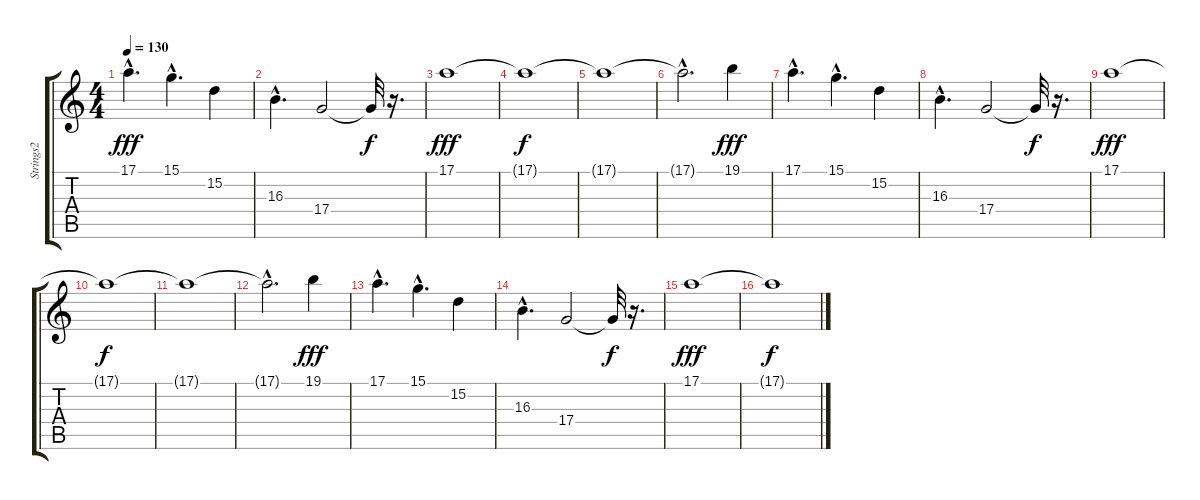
\track ("Strings2            " "Strings2  ") {instrument synthstrings1}
\staff {score tabs}
\tuning (E4 B3 G3 D3 A2 E2) {hide}
\ts (4 4)
\tempo 130
\clef g2
\ks c
17.1{hac}.4{d dy fff} 15.1{hac}.4{d} 15.2.4 |
16.3{hac}.4{d} 17.4.2 17.4{t}.32{dy f} r.16{d} |
17.1.1{dy fff instrument synthstrings1} |
17.1{t}.1{dy f} |
17.1{t}.1 |
17.1{hac t}.2{d} 19.1.4{dy fff} |
17.1{hac}.4{d} 15.1{hac}.4{d} 15.2.4 |
16.3{hac}.4{d} 17.4.2 17.4{t}.32{dy f} r.16{d} |
17.1.1{dy fff instrument synthstrings1} |
17.1{t}.1{dy f} |
17.1{t}.1 |
17.1{hac t}.2{d} 19.1.4{dy fff} |
17.1{hac}.4{d} 15.1{hac}.4{d} 15.2.4 |
16.3{hac}.4{d} 17.4.2 17.4{t}.32{dy f} r.16{d} |
17.1.1{dy fff instrument synthstrings1} |
17.1{t}.1{dy f}
